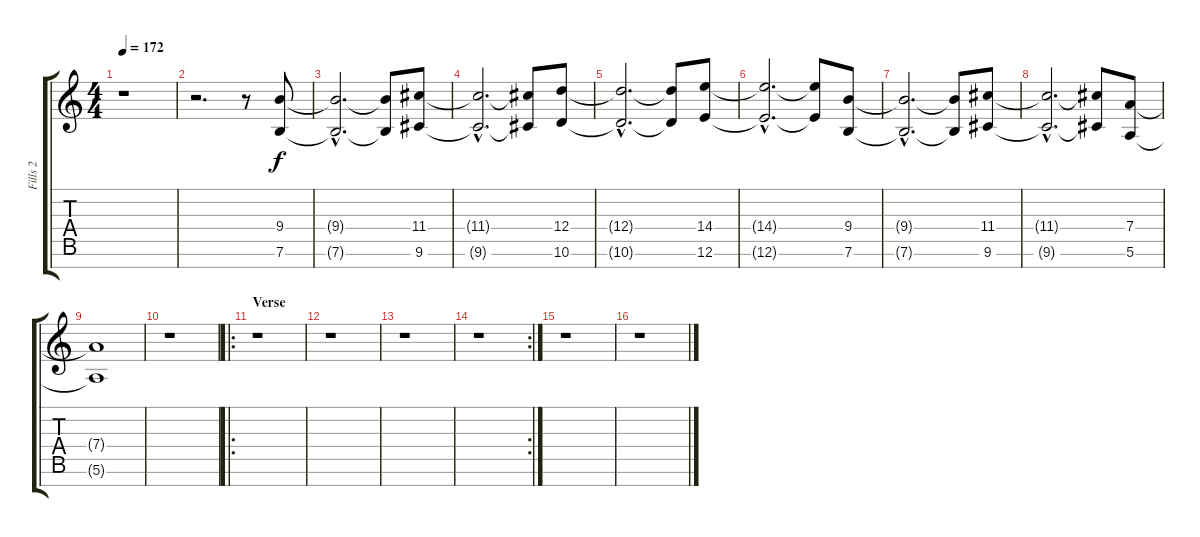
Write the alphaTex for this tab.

\track ("Fills 2" "Fills 2") {instrument distortionguitar}
\staff {score tabs}
\tuning (E4 B3 G3 D3 A2 E2 B1) {hide}
\ts (4 4)
\tempo 172
\clef g2
\ks c
r.1{dy f} |
r.2{d volume 12} r.8 (9.4 7.6).8 |
(9.4{hac t} 7.6{hac t}).2{d} (9.4{t} 7.6{t}).8 (11.4 9.6).8 |
(11.4{hac t} 9.6{hac t}).2{d} (11.4{t} 9.6{t}).8 (12.4 10.6).8 |
(12.4{hac t} 10.6{hac t}).2{d} (12.4{t} 10.6{t}).8 (14.4 12.6).8 |
(14.4{hac t} 12.6{hac t}).2{d} (14.4{t} 12.6{t}).8 (9.4 7.6).8 |
(9.4{hac t} 7.6{hac t}).2{d} (9.4{t} 7.6{t}).8 (11.4 9.6).8 |
(11.4{hac t} 9.6{hac t}).2{d} (11.4{t} 9.6{t}).8 (7.4 5.6).8 |
(7.4{t} 5.6{t}).1 |
r.1 |
\ro
\section ("" "Verse")
r.1 |
r.1 |
r.1 |
\rc 2
r.1 |
r.1 |
r.1
